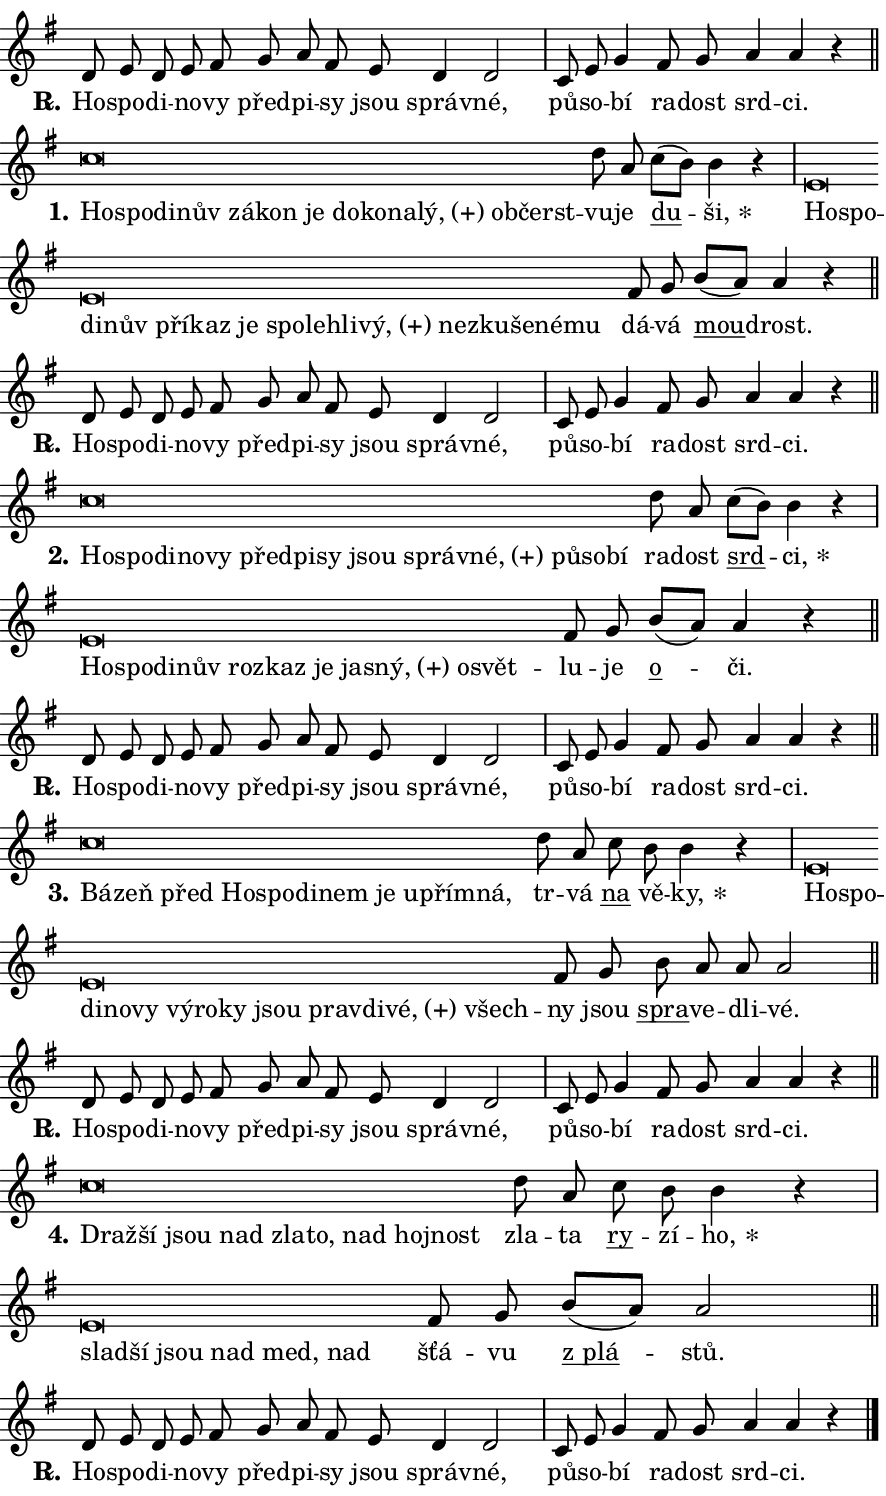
\version "2.24.0"
\header { tagline = "" }
\paper {
  indent = 0\cm
  top-margin = 0\cm
  right-margin = 0.13\cm % to fit lyric hyphens
  bottom-margin = 0\cm
  left-margin = 0\cm
  paper-width = 15\cm
  page-breaking = #ly:one-page-breaking
  system-system-spacing.basic-distance = #11
  score-system-spacing.basic-distance = #11
  ragged-last = ##f
}


%% Author: Thomas Morley
%% https://lists.gnu.org/archive/html/lilypond-user/2020-05/msg00002.html
#(define (line-position grob)
"Returns position of @var[grob} in current system:
   @code{'start}, if at first time-step
   @code{'end}, if at last time-step
   @code{'middle} otherwise
"
  (let* ((col (ly:item-get-column grob))
         (ln (ly:grob-object col 'left-neighbor))
         (rn (ly:grob-object col 'right-neighbor))
         (col-to-check-left (if (ly:grob? ln) ln col))
         (col-to-check-right (if (ly:grob? rn) rn col))
         (break-dir-left
           (and
             (ly:grob-property col-to-check-left 'non-musical #f)
             (ly:item-break-dir col-to-check-left)))
         (break-dir-right
           (and
             (ly:grob-property col-to-check-right 'non-musical #f)
             (ly:item-break-dir col-to-check-right))))
        (cond ((eqv? 1 break-dir-left) 'start)
              ((eqv? -1 break-dir-right) 'end)
              (else 'middle))))

#(define (tranparent-at-line-position vctor)
  (lambda (grob)
  "Relying on @code{line-position} select the relevant enry from @var{vctor}.
Used to determine transparency,"
    (case (line-position grob)
      ((end) (not (vector-ref vctor 0)))
      ((middle) (not (vector-ref vctor 1)))
      ((start) (not (vector-ref vctor 2))))))

noteHeadBreakVisibility =
#(define-music-function (break-visibility)(vector?)
"Makes @code{NoteHead}s transparent relying on @var{break-visibility}"
#{
  \override NoteHead.transparent =
    #(tranparent-at-line-position break-visibility)
#})

#(define delete-ledgers-for-transparent-note-heads
  (lambda (grob)
    "Reads whether a @code{NoteHead} is transparent.
If so this @code{NoteHead} is removed from @code{'note-heads} from
@var{grob}, which is supposed to be @code{LedgerLineSpanner}.
As a result ledgers are not printed for this @code{NoteHead}"
    (let* ((nhds-array (ly:grob-object grob 'note-heads))
           (nhds-list
             (if (ly:grob-array? nhds-array)
                 (ly:grob-array->list nhds-array)
                 '()))
           ;; Relies on the transparent-property being done before
           ;; Staff.LedgerLineSpanner.after-line-breaking is executed.
           ;; This is fragile ...
           (to-keep
             (remove
               (lambda (nhd)
                 (ly:grob-property nhd 'transparent #f))
               nhds-list)))
      ;; TODO find a better method to iterate over grob-arrays, similiar
      ;; to filter/remove etc for lists
      ;; For now rebuilt from scratch
      (set! (ly:grob-object grob 'note-heads)  '())
      (for-each
        (lambda (nhd)
          (ly:pointer-group-interface::add-grob grob 'note-heads nhd))
        to-keep))))

squashNotes = {
  \override NoteHead.X-extent = #'(-0.2 . 0.2)
  \override NoteHead.Y-extent = #'(-0.75 . 0)
  \override NoteHead.stencil =
    #(lambda (grob)
       (let ((pos (ly:grob-property grob 'staff-position)))
         (begin
           (if (< pos -7) (display "ERROR: Lower brevis then expected\n") (display ""))
           (if (<= pos -6) ly:text-interface::print ly:note-head::print))))
}
unSquashNotes = {
  \revert NoteHead.X-extent
  \revert NoteHead.Y-extent
  \revert NoteHead.stencil
}

hideNotes = \noteHeadBreakVisibility #begin-of-line-visible
unHideNotes = \noteHeadBreakVisibility #all-visible

% work-around for resetting accidentals
% https://lilypond.org/doc/v2.23/Documentation/notation/displaying-rhythms#unmetered-music
cadenzaMeasure = {
  \cadenzaOff
  \partial 1024 s1024
  \cadenzaOn
}

#(define-markup-command (accent layout props text) (markup?)
  "Underline accented syllable"
  (interpret-markup layout props
    #{\markup \override #'(offset . 4.3) \underline { #text }#}))

responsum = \markup \concat {
  "R" \hspace #-1.05 \path #0.1 #'((moveto 0 0.07) (lineto 0.9 0.8)) \hspace #0.05 "."
}

spaceSize = #0.6828661417322834 % exact space size for TeX Gyre Schola

\layout {
  \context {
    \Staff
    \remove "Time_signature_engraver"
    \override LedgerLineSpanner.after-line-breaking = #delete-ledgers-for-transparent-note-heads
  }
  \context {
    \Lyrics {
      \override LyricSpace.minimum-distance = \spaceSize
      \override LyricText.font-name = #"TeX Gyre Schola"
      \override LyricText.font-size = 1
      \override StanzaNumber.font-name = #"TeX Gyre Schola Bold"
      \override StanzaNumber.font-size = 1
    }
  }
  \context {
    \Score 
    \override NoteHead.text =
      #(lambda (grob) 
        (let ((pos (ly:grob-property grob 'staff-position)))
          #{\markup {
            \combine
              \halign #-0.55 \raise #(if (= pos -6) 0 0.5) \override #'(thickness . 2) \draw-line #'(3.2 . 0)
              \musicglyph "noteheads.sM1"
          }#}))
  }
}

% magnetic-lyrics.ily
%
%   written by
%     Jean Abou Samra <jean@abou-samra.fr>
%     Werner Lemberg <wl@gnu.org>
%
%   adapted by
%     Jiri Hon <jiri.hon@gmail.com>
%
% Version 2022-Apr-15

% https://www.mail-archive.com/lilypond-user@gnu.org/msg149350.html

#(define (Left_hyphen_pointer_engraver context)
   "Collect syllable-hyphen-syllable occurrences in lyrics and store
them in properties.  This engraver only looks to the left.  For
example, if the lyrics input is @code{foo -- bar}, it does the
following.

@itemize @bullet
@item
Set the @code{text} property of the @code{LyricHyphen} grob between
@q{foo} and @q{bar} to @code{foo}.

@item
Set the @code{left-hyphen} property of the @code{LyricText} grob with
text @q{foo} to the @code{LyricHyphen} grob between @q{foo} and
@q{bar}.
@end itemize

Use this auxiliary engraver in combination with the
@code{lyric-@/text::@/apply-@/magnetic-@/offset!} hook."
   (let ((hyphen #f)
         (text #f))
     (make-engraver
      (acknowledgers
       ((lyric-syllable-interface engraver grob source-engraver)
        (set! text grob)))
      (end-acknowledgers
       ((lyric-hyphen-interface engraver grob source-engraver)
        ;(when (not (grob::has-interface grob 'lyric-space-interface))
          (set! hyphen grob)));)
      ((stop-translation-timestep engraver)
       (when (and text hyphen)
         (ly:grob-set-object! text 'left-hyphen hyphen))
       (set! text #f)
       (set! hyphen #f)))))

#(define (lyric-text::apply-magnetic-offset! grob)
   "If the space between two syllables is less than the value in
property @code{LyricText@/.details@/.squash-threshold}, move the right
syllable to the left so that it gets concatenated with the left
syllable.

Use this function as a hook for
@code{LyricText@/.after-@/line-@/breaking} if the
@code{Left_@/hyphen_@/pointer_@/engraver} is active."
   (let ((hyphen (ly:grob-object grob 'left-hyphen #f)))
     (when hyphen
       (let ((left-text (ly:spanner-bound hyphen LEFT)))
         (when (grob::has-interface left-text 'lyric-syllable-interface)
           (let* ((common (ly:grob-common-refpoint grob left-text X))
                  (this-x-ext (ly:grob-extent grob common X))
                  (left-x-ext
                   (begin
                     ;; Trigger magnetism for left-text.
                     (ly:grob-property left-text 'after-line-breaking)
                     (ly:grob-extent left-text common X)))
                  ;; `delta` is the gap width between two syllables.
                  (delta (- (interval-start this-x-ext)
                            (interval-end left-x-ext)))
                  (details (ly:grob-property grob 'details))
                  (threshold (assoc-get 'squash-threshold details 0.2)))
             (when (< delta threshold)
               (let* (;; We have to manipulate the input text so that
                      ;; ligatures crossing syllable boundaries are not
                      ;; disabled.  For languages based on the Latin
                      ;; script this is essentially a beautification.
                      ;; However, for non-Western scripts it can be a
                      ;; necessity.
                      (lt (ly:grob-property left-text 'text))
                      (rt (ly:grob-property grob 'text))
                      (is-space (grob::has-interface hyphen 'lyric-space-interface))
                      (space (if is-space " " ""))
                      (extra-delta (if is-space spaceSize 0))
                      ;; Append new syllable.
                      (ltrt-space (if (and (string? lt) (string? rt))
                                (string-append lt space rt)
                                (make-concat-markup (list lt space rt))))
                      ;; Right-align `ltrt` to the right side.
                      (ltrt-space-markup (grob-interpret-markup
                               grob
                               (make-translate-markup
                                (cons (interval-length this-x-ext) 0)
                                (make-right-align-markup ltrt-space)))))
                 (begin
                   ;; Don't print `left-text`.
                   (ly:grob-set-property! left-text 'stencil #f)
                   ;; Set text and stencil (which holds all collected
                   ;; syllables so far) and shift it to the left.
                   (ly:grob-set-property! grob 'text ltrt-space)
                   (ly:grob-set-property! grob 'stencil ltrt-space-markup)
                   (ly:grob-translate-axis! grob (- (- delta extra-delta)) X))))))))))


#(define (lyric-hyphen::displace-bounds-first grob)
   ;; Make very sure this callback isn't triggered too early.
   (let ((left (ly:spanner-bound grob LEFT))
         (right (ly:spanner-bound grob RIGHT)))
     (ly:grob-property left 'after-line-breaking)
     (ly:grob-property right 'after-line-breaking)
     (ly:lyric-hyphen::print grob)))

squashThreshold = #0.4

\layout {
  \context {
    \Lyrics
    \consists #Left_hyphen_pointer_engraver
    \override LyricText.after-line-breaking =
      #lyric-text::apply-magnetic-offset!
    \override LyricHyphen.stencil = #lyric-hyphen::displace-bounds-first
    \override LyricText.details.squash-threshold = \squashThreshold
    \override LyricHyphen.minimum-distance = 0
    \override LyricHyphen.minimum-length = \squashThreshold
  }
}

squashText = \override LyricText.details.squash-threshold = 9999
unSquashText = \override LyricText.details.squash-threshold = \squashThreshold

leftText = \override LyricText.self-alignment-X = #LEFT
unLeftText = \revert LyricText.self-alignment-X

starOffset = #(lambda (grob) 
                (let ((x_offset (ly:self-alignment-interface::aligned-on-x-parent grob)))
                  (if (= x_offset 0) 0 (+ x_offset 1.2))))

star = #(define-music-function (syllable)(string?)
"Append star separator at the end of a syllable"
#{
  \once \override LyricText.X-offset = #starOffset
  \lyricmode { \markup {
    #syllable
    \override #'((font-name . "TeX Gyre Schola Bold")) \hspace #0.2 \lower #0.65 \larger "*"
  } }
#})

starAccent = #(define-music-function (syllable)(string?)
"Append star separator at the end of a syllable and make accent"
#{
  \once \override LyricText.X-offset = #starOffset
  \lyricmode { \markup {
    \accent #syllable
    \override #'((font-name . "TeX Gyre Schola Bold")) \hspace #0.2 \lower #0.65 \larger "*"
  } }
#})

breath = #(define-music-function (syllable)(string?)
"Append breathing indicator at the end of a syllable"
#{
  \lyricmode { \markup { #syllable "+" } }
#})

optionalBreath = #(define-music-function (syllable)(string?)
"Append optional breathing indicator at the end of a syllable"
#{
  \lyricmode { \markup { #syllable "(+)" } }
#})


\score {
    <<
        \new Voice = "melody" { \cadenzaOn \key g \major \relative { d'8 e d e fis \bar "" g a fis e \bar "" d4 d2 \cadenzaMeasure \bar "|" c8 e g4 \bar "" fis8 g a4 a r \cadenzaMeasure \bar "||" \break } }
        \new Lyrics \lyricsto "melody" { \lyricmode { \set stanza = \responsum
Ho -- spo -- di -- no -- vy před -- pi -- sy jsou správ -- né, pů -- so -- bí ra -- dost srd -- ci. } }
    >>
    \layout {}
}

\score {
    <<
        \new Voice = "melody" { \cadenzaOn \key g \major \relative { \squashNotes c''\breve*1/16 \hideNotes \breve*1/16 \bar "" \breve*1/16 \bar "" \breve*1/16 \bar "" \breve*1/16 \bar "" \breve*1/16 \bar "" \breve*1/16 \bar "" \breve*1/16 \bar "" \breve*1/16 \bar "" \breve*1/16 \bar "" \breve*1/16 \bar "" \breve*1/16 \breve*1/16 \bar "" \unHideNotes \unSquashNotes d8 a \bar "" c[( b)] b4 r \cadenzaMeasure \bar "|" \squashNotes e,\breve*1/16 \hideNotes \breve*1/16 \bar "" \breve*1/16 \bar "" \breve*1/16 \bar "" \breve*1/16 \bar "" \breve*1/16 \bar "" \breve*1/16 \bar "" \breve*1/16 \bar "" \breve*1/16 \bar "" \breve*1/16 \bar "" \breve*1/16 \bar "" \breve*1/16 \bar "" \breve*1/16 \bar "" \breve*1/16 \bar "" \breve*1/16 \breve*1/16 \bar "" \unHideNotes \unSquashNotes fis8 g \bar "" b[( a)] a4 r \cadenzaMeasure \bar "||" \break } }
        \new Lyrics \lyricsto "melody" { \lyricmode { \set stanza = "1."
\leftText Ho -- \squashText spo -- di -- nův zá -- kon je do -- ko -- na -- \optionalBreath lý, ob -- čerst -- \unLeftText \unSquashText vu -- je \markup \accent du -- \star ši, \leftText Ho -- \squashText spo -- di -- nův pří -- kaz je spo -- leh -- li -- \optionalBreath vý, ne -- zku -- še -- né -- mu \unLeftText \unSquashText dá -- vá \markup \accent mou -- drost. } }
    >>
    \layout {}
}

\score {
    <<
        \new Voice = "melody" { \cadenzaOn \key g \major \relative { d'8 e d e fis \bar "" g a fis e \bar "" d4 d2 \cadenzaMeasure \bar "|" c8 e g4 \bar "" fis8 g a4 a r \cadenzaMeasure \bar "||" \break } }
        \new Lyrics \lyricsto "melody" { \lyricmode { \set stanza = \responsum
Ho -- spo -- di -- no -- vy před -- pi -- sy jsou správ -- né, pů -- so -- bí ra -- dost srd -- ci. } }
    >>
    \layout {}
}

\score {
    <<
        \new Voice = "melody" { \cadenzaOn \key g \major \relative { \squashNotes c''\breve*1/16 \hideNotes \breve*1/16 \bar "" \breve*1/16 \bar "" \breve*1/16 \bar "" \breve*1/16 \bar "" \breve*1/16 \bar "" \breve*1/16 \bar "" \breve*1/16 \bar "" \breve*1/16 \bar "" \breve*1/16 \bar "" \breve*1/16 \bar "" \breve*1/16 \bar "" \breve*1/16 \breve*1/16 \bar "" \unHideNotes \unSquashNotes d8 a \bar "" c[( b)] b4 r \cadenzaMeasure \bar "|" \squashNotes e,\breve*1/16 \hideNotes \breve*1/16 \bar "" \breve*1/16 \bar "" \breve*1/16 \bar "" \breve*1/16 \bar "" \breve*1/16 \bar "" \breve*1/16 \bar "" \breve*1/16 \bar "" \breve*1/16 \bar "" \breve*1/16 \breve*1/16 \bar "" \unHideNotes \unSquashNotes fis8 g \bar "" b[( a)] a4 r \cadenzaMeasure \bar "||" \break } }
        \new Lyrics \lyricsto "melody" { \lyricmode { \set stanza = "2."
\leftText Ho -- \squashText spo -- di -- no -- vy před -- pi -- sy jsou správ -- \optionalBreath né, pů -- so -- bí \unLeftText \unSquashText ra -- dost \markup \accent srd -- \star ci, \leftText Ho -- \squashText spo -- di -- nův roz -- kaz je ja -- \optionalBreath sný, o -- svět -- \unLeftText \unSquashText lu -- je \markup \accent o -- či. } }
    >>
    \layout {}
}

\score {
    <<
        \new Voice = "melody" { \cadenzaOn \key g \major \relative { d'8 e d e fis \bar "" g a fis e \bar "" d4 d2 \cadenzaMeasure \bar "|" c8 e g4 \bar "" fis8 g a4 a r \cadenzaMeasure \bar "||" \break } }
        \new Lyrics \lyricsto "melody" { \lyricmode { \set stanza = \responsum
Ho -- spo -- di -- no -- vy před -- pi -- sy jsou správ -- né, pů -- so -- bí ra -- dost srd -- ci. } }
    >>
    \layout {}
}

\score {
    <<
        \new Voice = "melody" { \cadenzaOn \key g \major \relative { \squashNotes c''\breve*1/16 \hideNotes \breve*1/16 \bar "" \breve*1/16 \bar "" \breve*1/16 \bar "" \breve*1/16 \bar "" \breve*1/16 \bar "" \breve*1/16 \bar "" \breve*1/16 \bar "" \breve*1/16 \bar "" \breve*1/16 \breve*1/16 \bar "" \unHideNotes \unSquashNotes d8 a \bar "" c b b4 r \cadenzaMeasure \bar "|" \squashNotes e,\breve*1/16 \hideNotes \breve*1/16 \bar "" \breve*1/16 \bar "" \breve*1/16 \bar "" \breve*1/16 \bar "" \breve*1/16 \bar "" \breve*1/16 \bar "" \breve*1/16 \bar "" \breve*1/16 \bar "" \breve*1/16 \bar "" \breve*1/16 \bar "" \breve*1/16 \breve*1/16 \bar "" \unHideNotes \unSquashNotes fis8 g \bar "" b a a a2 \cadenzaMeasure \bar "||" \break } }
        \new Lyrics \lyricsto "melody" { \lyricmode { \set stanza = "3."
\leftText Bá -- \squashText zeň před Ho -- spo -- di -- nem je u -- přím -- ná, \unLeftText \unSquashText tr -- vá \markup \accent na vě -- \star ky, \leftText Ho -- \squashText spo -- di -- no -- vy vý -- ro -- ky jsou prav -- di -- \optionalBreath vé, všech -- \unLeftText \unSquashText ny jsou \markup \accent spra -- ve -- dli -- vé. } }
    >>
    \layout {}
}

\score {
    <<
        \new Voice = "melody" { \cadenzaOn \key g \major \relative { d'8 e d e fis \bar "" g a fis e \bar "" d4 d2 \cadenzaMeasure \bar "|" c8 e g4 \bar "" fis8 g a4 a r \cadenzaMeasure \bar "||" \break } }
        \new Lyrics \lyricsto "melody" { \lyricmode { \set stanza = \responsum
Ho -- spo -- di -- no -- vy před -- pi -- sy jsou správ -- né, pů -- so -- bí ra -- dost srd -- ci. } }
    >>
    \layout {}
}

\score {
    <<
        \new Voice = "melody" { \cadenzaOn \key g \major \relative { \squashNotes c''\breve*1/16 \hideNotes \breve*1/16 \bar "" \breve*1/16 \bar "" \breve*1/16 \bar "" \breve*1/16 \bar "" \breve*1/16 \bar "" \breve*1/16 \bar "" \breve*1/16 \breve*1/16 \bar "" \unHideNotes \unSquashNotes d8 a \bar "" c b b4 r \cadenzaMeasure \bar "|" \squashNotes e,\breve*1/16 \hideNotes \breve*1/16 \bar "" \breve*1/16 \bar "" \breve*1/16 \bar "" \breve*1/16 \breve*1/16 \bar "" \unHideNotes \unSquashNotes fis8 g \bar "" b[( a)] a2 \cadenzaMeasure \bar "||" \break } }
        \new Lyrics \lyricsto "melody" { \lyricmode { \set stanza = "4."
\leftText Draž -- \squashText ší jsou nad zla -- to, nad hoj -- nost \unLeftText \unSquashText zla -- ta \markup \accent ry -- zí -- \star ho, \leftText slad -- \squashText ší jsou nad med, nad \unLeftText \unSquashText šťá -- vu \markup \accent "z plá" -- stů. } }
    >>
    \layout {}
}

\score {
    <<
        \new Voice = "melody" { \cadenzaOn \key g \major \relative { d'8 e d e fis \bar "" g a fis e \bar "" d4 d2 \cadenzaMeasure \bar "|" c8 e g4 \bar "" fis8 g a4 a r \cadenzaMeasure \bar "||" \break } \bar "|." }
        \new Lyrics \lyricsto "melody" { \lyricmode { \set stanza = \responsum
Ho -- spo -- di -- no -- vy před -- pi -- sy jsou správ -- né, pů -- so -- bí ra -- dost srd -- ci. } }
    >>
    \layout {}
}
